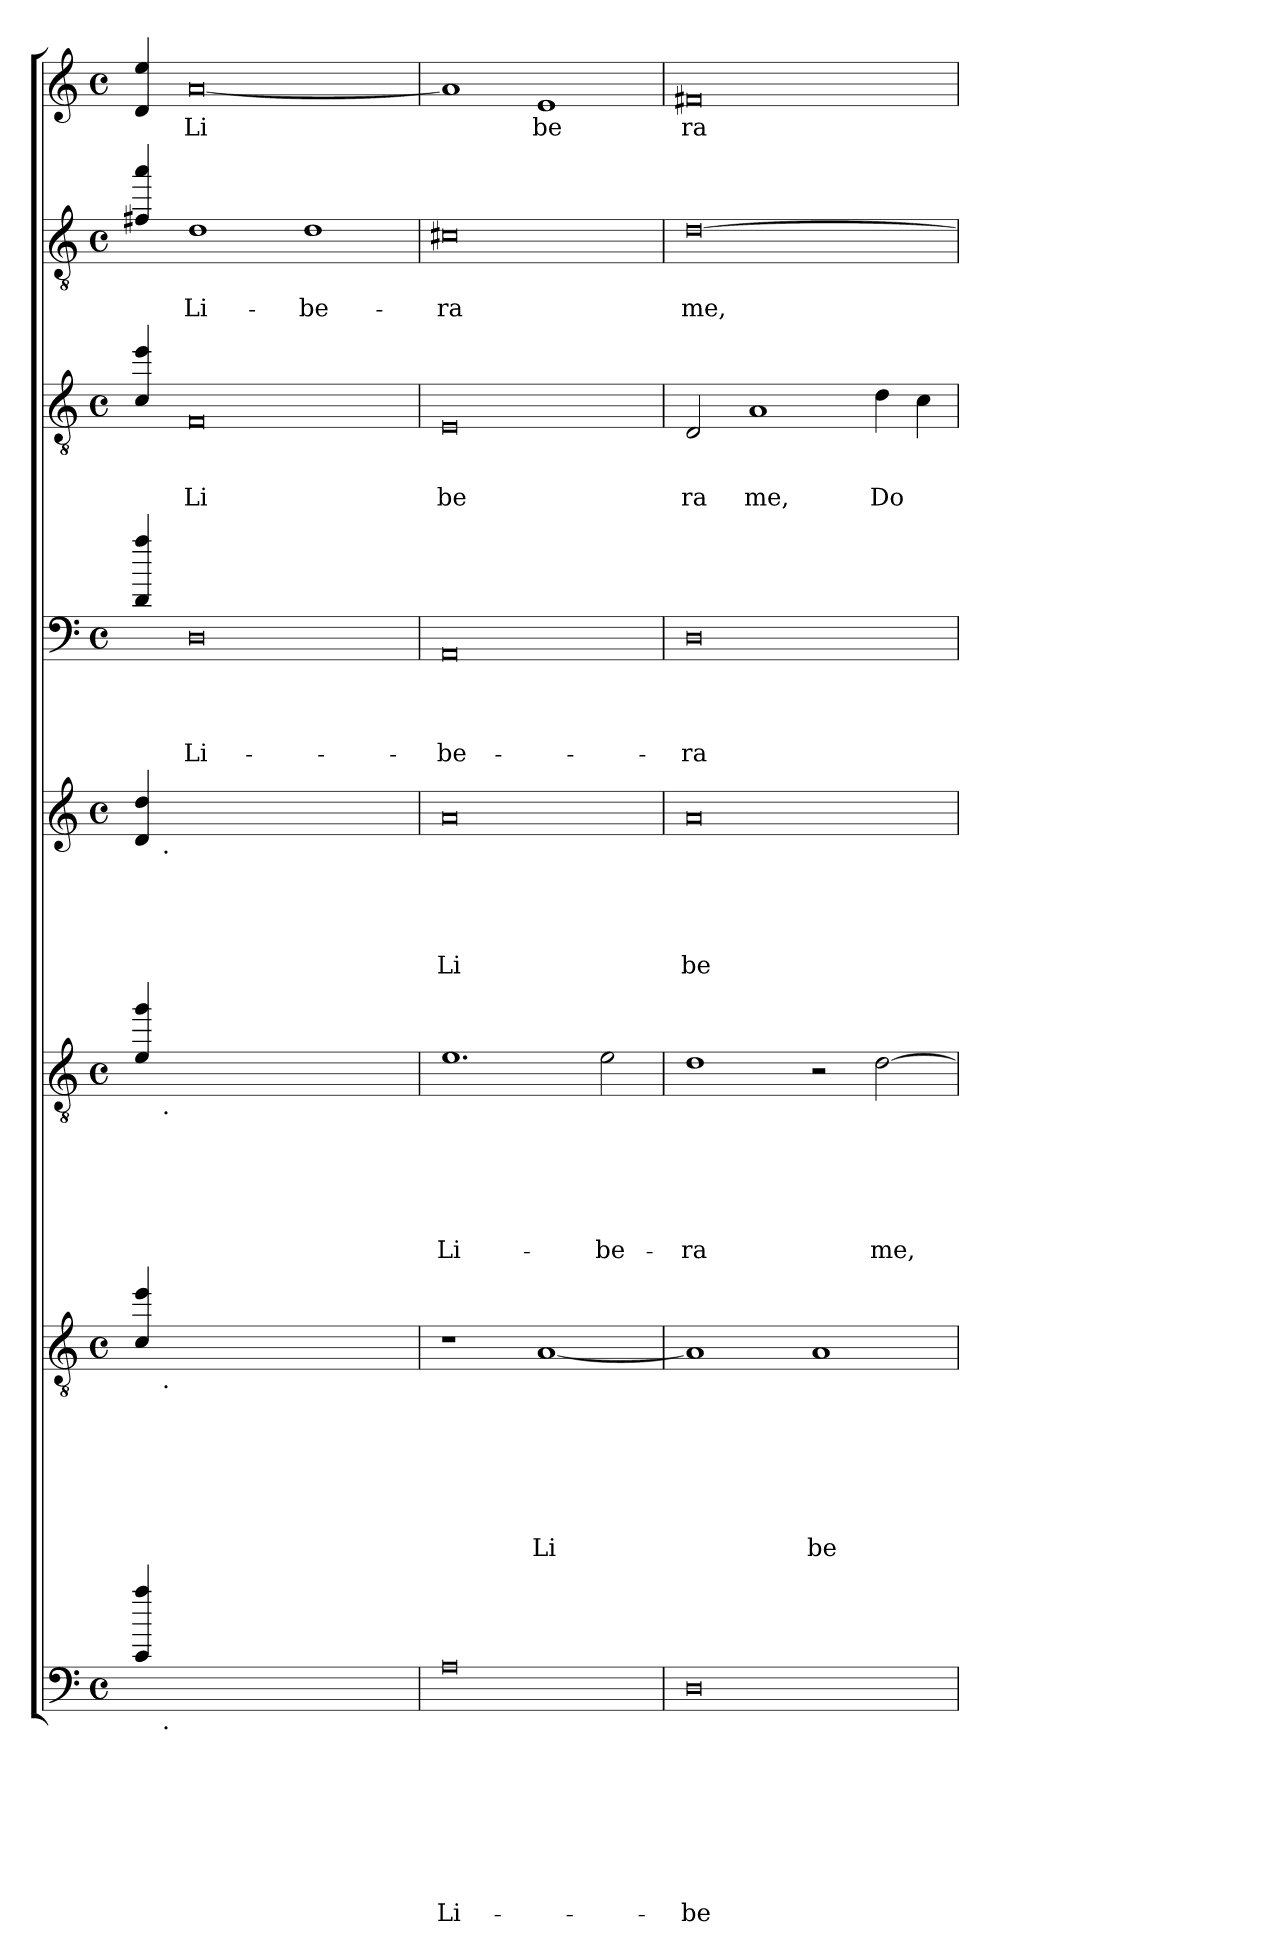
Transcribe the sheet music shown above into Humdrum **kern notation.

**kern	**text	**text	**text	**text	**text	**text	**text	**text	**kern	**text	**text	**text	**text	**text	**text	**text	**kern	**text	**text	**text	**text	**text	**text	**kern	**text	**text	**text	**text	**text	**kern	**text	**text	**text	**text	**kern	**text	**text	**text	**kern	**text	**text	**kern	**text
*part8	*part8	*part8	*part8	*part8	*part8	*part8	*part8	*part8	*part7	*part7	*part7	*part7	*part7	*part7	*part7	*part7	*part6	*part6	*part6	*part6	*part6	*part6	*part6	*part5	*part5	*part5	*part5	*part5	*part5	*part4	*part4	*part4	*part4	*part4	*part3	*part3	*part3	*part3	*part2	*part2	*part2	*part1	*part1
*staff8	*staff8	*staff8	*staff8	*staff8	*staff8	*staff8	*staff8	*staff8	*staff7	*staff7	*staff7	*staff7	*staff7	*staff7	*staff7	*staff7	*staff6	*staff6	*staff6	*staff6	*staff6	*staff6	*staff6	*staff5	*staff5	*staff5	*staff5	*staff5	*staff5	*staff4	*staff4	*staff4	*staff4	*staff4	*staff3	*staff3	*staff3	*staff3	*staff2	*staff2	*staff2	*staff1	*staff1
!!LO:PB:g=z
*clefF4	*	*	*	*	*	*	*	*	*clefGv2	*	*	*	*	*	*	*	*clefGv2	*	*	*	*	*	*	*clefG2	*	*	*	*	*	*clefF4	*	*	*	*	*clefGv2	*	*	*	*clefGv2	*	*	*clefG2	*
*k[]	*	*	*	*	*	*	*	*	*k[]	*	*	*	*	*	*	*	*k[]	*	*	*	*	*	*	*k[]	*	*	*	*	*	*k[]	*	*	*	*	*k[]	*	*	*	*k[]	*	*	*k[]	*
*C:	*	*	*	*	*	*	*	*	*C:	*	*	*	*	*	*	*	*C:	*	*	*	*	*	*	*C:	*	*	*	*	*	*C:	*	*	*	*	*C:	*	*	*	*C:	*	*	*C:	*
*M4/4	*	*	*	*	*	*	*	*	*M4/4	*	*	*	*	*	*	*	*M4/4	*	*	*	*	*	*	*M4/4	*	*	*	*	*	*M4/4	*	*	*	*	*M4/4	*	*	*	*M4/4	*	*	*M4/4	*
*met(c)	*	*	*	*	*	*	*	*	*met(c)	*	*	*	*	*	*	*	*met(c)	*	*	*	*	*	*	*met(c)	*	*	*	*	*	*met(c)	*	*	*	*	*met(c)	*	*	*	*met(c)	*	*	*met(c)	*
=1	=1	=1	=1	=1	=1	=1	=1	=1	=1	=1	=1	=1	=1	=1	=1	=1	=1	=1	=1	=1	=1	=1	=1	=1	=1	=1	=1	=1	=1	=1	=1	=1	=1	=1	=1	=1	=1	=1	=1	=1	=1	=1	=1
*^	*	*	*	*	*	*	*	*	*^	*	*	*	*	*	*	*	*^	*	*	*	*	*	*	*^	*	*	*	*	*	*	*	*	*	*	*	*	*	*	*	*	*	*	*
4c/ 4aa/	8ryy	.	.	.	.	.	.	.	.	4c/ 4ee/	8ryy	.	.	.	.	.	.	.	4e/ 4gg/	8ryy	.	.	.	.	.	.	4d/ 4dd/	8ryy	.	.	.	.	.	4d/ 4aa/	.	.	.	.	4c/ 4ee/	.	.	.	4f#X/ 4aa/	.	.	4d/ 4ee/	.
!	!	!	!	!	!	!	!	!	!	!	!	!	!	!	!	!	!	!	!	!	!	!	!	!	!	!	!	!LO:TX:b:t=.	!	!	!	!	!	!	!	!	!	!	!	!	!	!	!	!	!	!	!
!	!	!	!	!	!	!	!	!	!	!	!	!	!	!	!	!	!	!	!	!LO:TX:b:t=.	!	!	!	!	!	!	!	!	!	!	!	!	!	!	!	!	!	!	!	!	!	!	!	!	!	!	!
!	!	!	!	!	!	!	!	!	!	!	!LO:TX:b:t=.	!	!	!	!	!	!	!	!	!	!	!	!	!	!	!	!	!	!	!	!	!	!	!	!	!	!	!	!	!	!	!	!	!	!	!	!
!	!LO:TX:b:t=.	!	!	!	!	!	!	!	!	!	!	!	!	!	!	!	!	!	!	!	!	!	!	!	!	!	!	!	!	!	!	!	!	!	!	!	!	!	!	!	!	!	!	!	!	!	!
.	1ryy	.	.	.	.	.	.	.	.	.	1ryy	.	.	.	.	.	.	.	.	1ryy	.	.	.	.	.	.	.	1ryy	.	.	.	.	.	.	.	.	.	.	.	.	.	.	.	.	.	.	.
!	!	!	!	!	!	!	!	!	!	!	!	!	!	!	!	!	!	!	!	!	!	!	!	!	!	!	!	!	!	!	!	!	!	!	!	!	!	!LO:LY:b	!	!	!	!LO:LY:b	!	!	!LO:LY:b	!	!LO:LY:b
0ryy	.	.	.	.	.	.	.	.	.	0ryy	.	.	.	.	.	.	.	.	0ryy	.	.	.	.	.	.	.	0ryy	.	.	.	.	.	.	0D	.	.	.	Li-	0F	.	.	Li	1d	.	Li-	[<0a	Li
.	1ryy	.	.	.	.	.	.	.	.	.	1ryy	.	.	.	.	.	.	.	.	1ryy	.	.	.	.	.	.	.	1ryy	.	.	.	.	.	.	.	.	.	.	.	.	.	.	.	.	.	.	.
!	!	!	!	!	!	!	!	!	!	!	!	!	!	!	!	!	!	!	!	!	!	!	!	!	!	!	!	!	!	!	!	!	!	!	!	!	!	!	!	!	!	!	!	!	!LO:LY:b	!	!
.	.	.	.	.	.	.	.	.	.	.	.	.	.	.	.	.	.	.	.	.	.	.	.	.	.	.	.	.	.	.	.	.	.	.	.	.	.	.	.	.	.	.	1d	.	-be-	.	.
.	8ryy	.	.	.	.	.	.	.	.	.	8ryy	.	.	.	.	.	.	.	.	8ryy	.	.	.	.	.	.	.	8ryy	.	.	.	.	.	.	.	.	.	.	.	.	.	.	.	.	.	.	.
=2	=2	=2	=2	=2	=2	=2	=2	=2	=2	=2	=2	=2	=2	=2	=2	=2	=2	=2	=2	=2	=2	=2	=2	=2	=2	=2	=2	=2	=2	=2	=2	=2	=2	=2	=2	=2	=2	=2	=2	=2	=2	=2	=2	=2	=2	=2	=2
!	!	!	!	!	!	!	!	!	!LO:LY:b	!	!	!	!	!	!	!	!	!	!	!	!	!	!	!	!	!LO:LY:b	!	!	!	!	!	!	!LO:LY:b	!	!	!	!	!LO:LY:b	!	!	!	!LO:LY:b	!	!	!LO:LY:b	!	!
*v	*v	*	*	*	*	*	*	*	*	*	*	*	*	*	*	*	*	*	*v	*v	*	*	*	*	*	*	*v	*v	*	*	*	*	*	*	*	*	*	*	*	*	*	*	*	*	*	*	*
*	*	*	*	*	*	*	*	*	*v	*v	*	*	*	*	*	*	*	*	*	*	*	*	*	*	*	*	*	*	*	*	*	*	*	*	*	*	*	*	*	*	*	*	*	*
0A	.	.	.	.	.	.	.	Li-	1r	.	.	.	.	.	.	.	1.e	.	.	.	.	.	Li-	0a	.	.	.	.	Li	0AA	.	.	.	-be-	0E	.	.	be	0c#X	.	-ra	1a]	.
!	!	!	!	!	!	!	!	!	!	!	!	!	!	!	!	!LO:LY:b	!	!	!	!	!	!	!	!	!	!	!	!	!	!	!	!	!	!	!	!	!	!	!	!	!	!	!LO:LY:b
.	.	.	.	.	.	.	.	.	[<1A	.	.	.	.	.	.	Li	.	.	.	.	.	.	.	.	.	.	.	.	.	.	.	.	.	.	.	.	.	.	.	.	.	1e	be
!	!	!	!	!	!	!	!	!	!	!	!	!	!	!	!	!	!	!	!	!	!	!	!LO:LY:b	!	!	!	!	!	!	!	!	!	!	!	!	!	!	!	!	!	!	!	!
.	.	.	.	.	.	.	.	.	.	.	.	.	.	.	.	.	2e\	.	.	.	.	.	-be-	.	.	.	.	.	.	.	.	.	.	.	.	.	.	.	.	.	.	.	.
=3	=3	=3	=3	=3	=3	=3	=3	=3	=3	=3	=3	=3	=3	=3	=3	=3	=3	=3	=3	=3	=3	=3	=3	=3	=3	=3	=3	=3	=3	=3	=3	=3	=3	=3	=3	=3	=3	=3	=3	=3	=3	=3	=3
!	!	!	!	!	!	!	!	!LO:LY:b	!	!	!	!	!	!	!	!	!	!	!	!	!	!	!LO:LY:b	!	!	!	!	!	!LO:LY:b	!	!	!	!	!LO:LY:b	!	!	!	!LO:LY:b	!	!	!LO:LY:b	!	!LO:LY:b
0D	.	.	.	.	.	.	.	-be-	1A]	.	.	.	.	.	.	.	1d	.	.	.	.	.	-ra	0a	.	.	.	.	be	0D	.	.	.	-ra	2D/	.	.	ra	[>0d	.	me,	0f#X	ra
!	!	!	!	!	!	!	!	!	!	!	!	!	!	!	!	!	!	!	!	!	!	!	!	!	!	!	!	!	!	!	!	!	!	!	!	!	!	!LO:LY:b	!	!	!	!	!
.	.	.	.	.	.	.	.	.	.	.	.	.	.	.	.	.	.	.	.	.	.	.	.	.	.	.	.	.	.	.	.	.	.	.	1A	.	.	me,	.	.	.	.	.
!	!	!	!	!	!	!	!	!	!	!	!	!	!	!	!	!LO:LY:b	!	!	!	!	!	!	!	!	!	!	!	!	!	!	!	!	!	!	!	!	!	!	!	!	!	!	!
.	.	.	.	.	.	.	.	.	1A	.	.	.	.	.	.	be	2r	.	.	.	.	.	.	.	.	.	.	.	.	.	.	.	.	.	.	.	.	.	.	.	.	.	.
!	!	!	!	!	!	!	!	!	!	!	!	!	!	!	!	!	!	!	!	!	!	!	!LO:LY:b	!	!	!	!	!	!	!	!	!	!	!	!	!	!	!LO:LY:b	!	!	!	!	!
.	.	.	.	.	.	.	.	.	.	.	.	.	.	.	.	.	[>2d\	.	.	.	.	.	me,	.	.	.	.	.	.	.	.	.	.	.	4d\	.	.	Do	.	.	.	.	.
.	.	.	.	.	.	.	.	.	.	.	.	.	.	.	.	.	.	.	.	.	.	.	.	.	.	.	.	.	.	.	.	.	.	.	4c\	.	.	.	.	.	.	.	.
=	=	=	=	=	=	=	=	=	=	=	=	=	=	=	=	=	=	=	=	=	=	=	=	=	=	=	=	=	=	=	=	=	=	=	=	=	=	=	=	=	=	=	=
*-	*-	*-	*-	*-	*-	*-	*-	*-	*-	*-	*-	*-	*-	*-	*-	*-	*-	*-	*-	*-	*-	*-	*-	*-	*-	*-	*-	*-	*-	*-	*-	*-	*-	*-	*-	*-	*-	*-	*-	*-	*-	*-	*-
